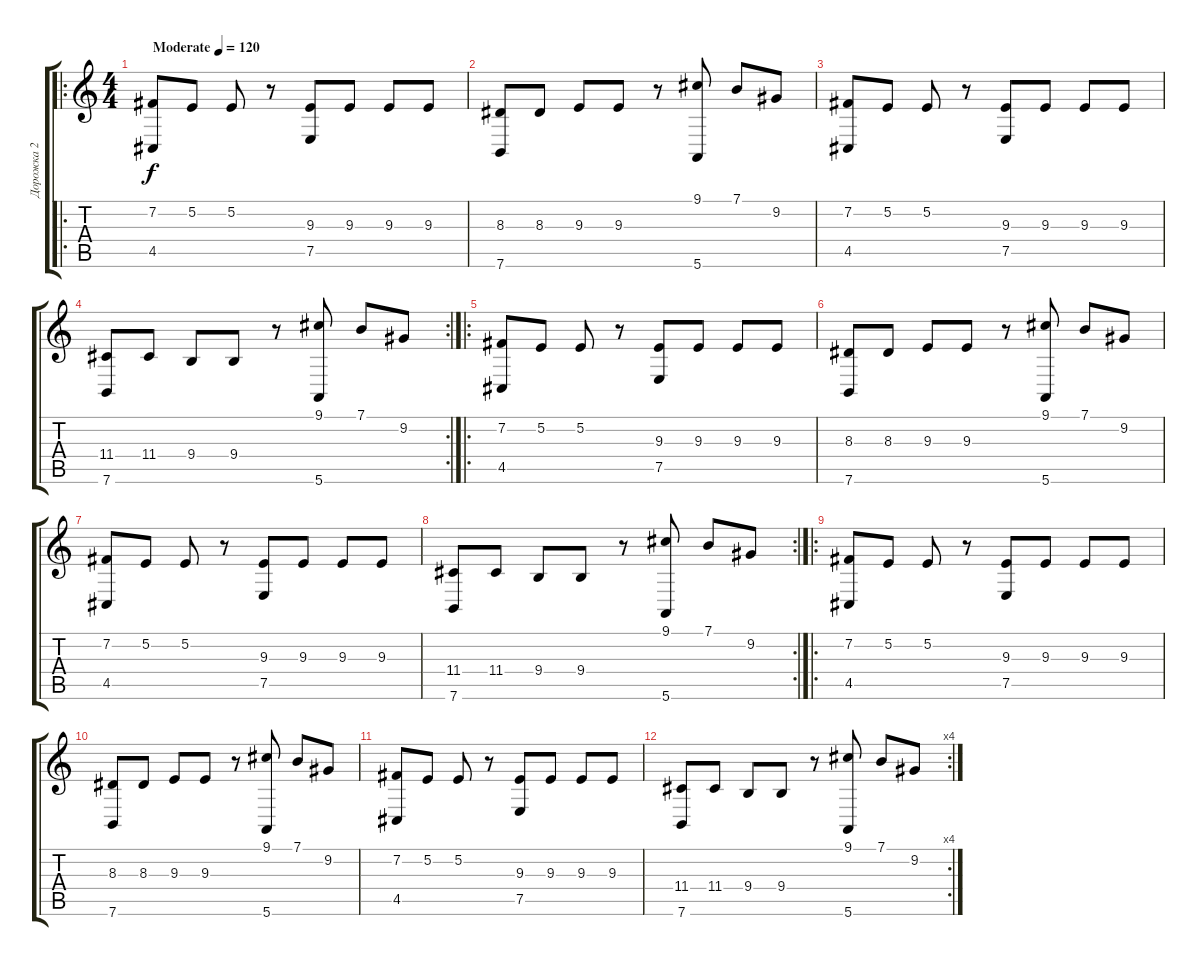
\track ("Дорожка 2" "Дорожка 2") {instrument acousticgrandpiano}
\staff {score tabs}
\tuning (E4 B3 G3 D3 A2 E2) {hide}
\ro
\ts (4 4)
\tempo (120 "Moderate")
\clef g2
\ks c
(7.2 4.5).8{dy f instrument acousticgrandpiano} 5.2.8 5.2.8 r.8 (9.3 7.5).8 9.3.8 9.3.8 9.3.8 |
(8.3 7.6).8 8.3.8 9.3.8 9.3.8 r.8 (9.1 5.6).8 7.1.8 9.2.8 |
(7.2 4.5).8 5.2.8 5.2.8 r.8 (9.3 7.5).8 9.3.8 9.3.8 9.3.8 |
\rc 2
(11.4 7.6).8 11.4.8 9.4.8 9.4.8 r.8 (9.1 5.6).8 7.1.8 9.2.8 |
\ro
(7.2 4.5).8 5.2.8 5.2.8 r.8 (9.3 7.5).8 9.3.8 9.3.8 9.3.8 |
(8.3 7.6).8 8.3.8 9.3.8 9.3.8 r.8 (9.1 5.6).8 7.1.8 9.2.8 |
(7.2 4.5).8 5.2.8 5.2.8 r.8 (9.3 7.5).8 9.3.8 9.3.8 9.3.8 |
\rc 2
(11.4 7.6).8 11.4.8 9.4.8 9.4.8 r.8 (9.1 5.6).8 7.1.8 9.2.8 |
\ro
(7.2 4.5).8 5.2.8 5.2.8 r.8 (9.3 7.5).8 9.3.8 9.3.8 9.3.8 |
(8.3 7.6).8 8.3.8 9.3.8 9.3.8 r.8 (9.1 5.6).8 7.1.8 9.2.8 |
(7.2 4.5).8 5.2.8 5.2.8 r.8 (9.3 7.5).8 9.3.8 9.3.8 9.3.8 |
\rc 4
(11.4 7.6).8 11.4.8 9.4.8 9.4.8 r.8 (9.1 5.6).8 7.1.8 9.2.8
